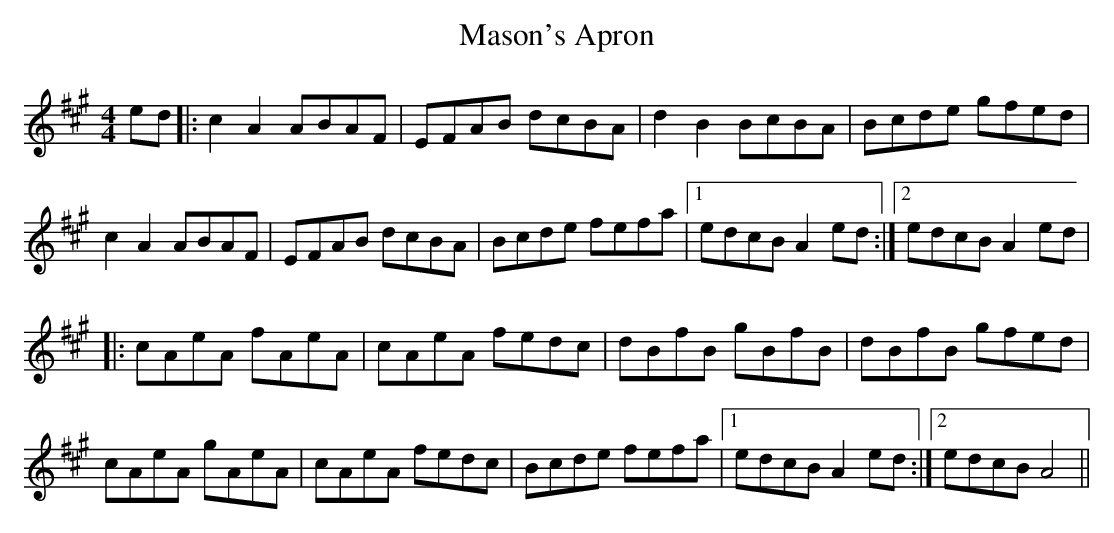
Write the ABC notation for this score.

X:1
T:Mason's Apron
M:4/4
K:A
ed |: c2 A2 ABAF | EFAB dcBA | d2 B2 BcBA | Bcde gfed |
c2 A2 ABAF | EFAB dcBA | Bcde fefa |1 edcB A2 ed :|2 edcB A2 ed |
|: cAeA fAeA | cAeA fedc | dBfB gBfB | dBfB gfed |
cAeA gAeA | cAeA fedc | Bcde fefa |1 edcB A2 ed :|2 edcB A4 ||
